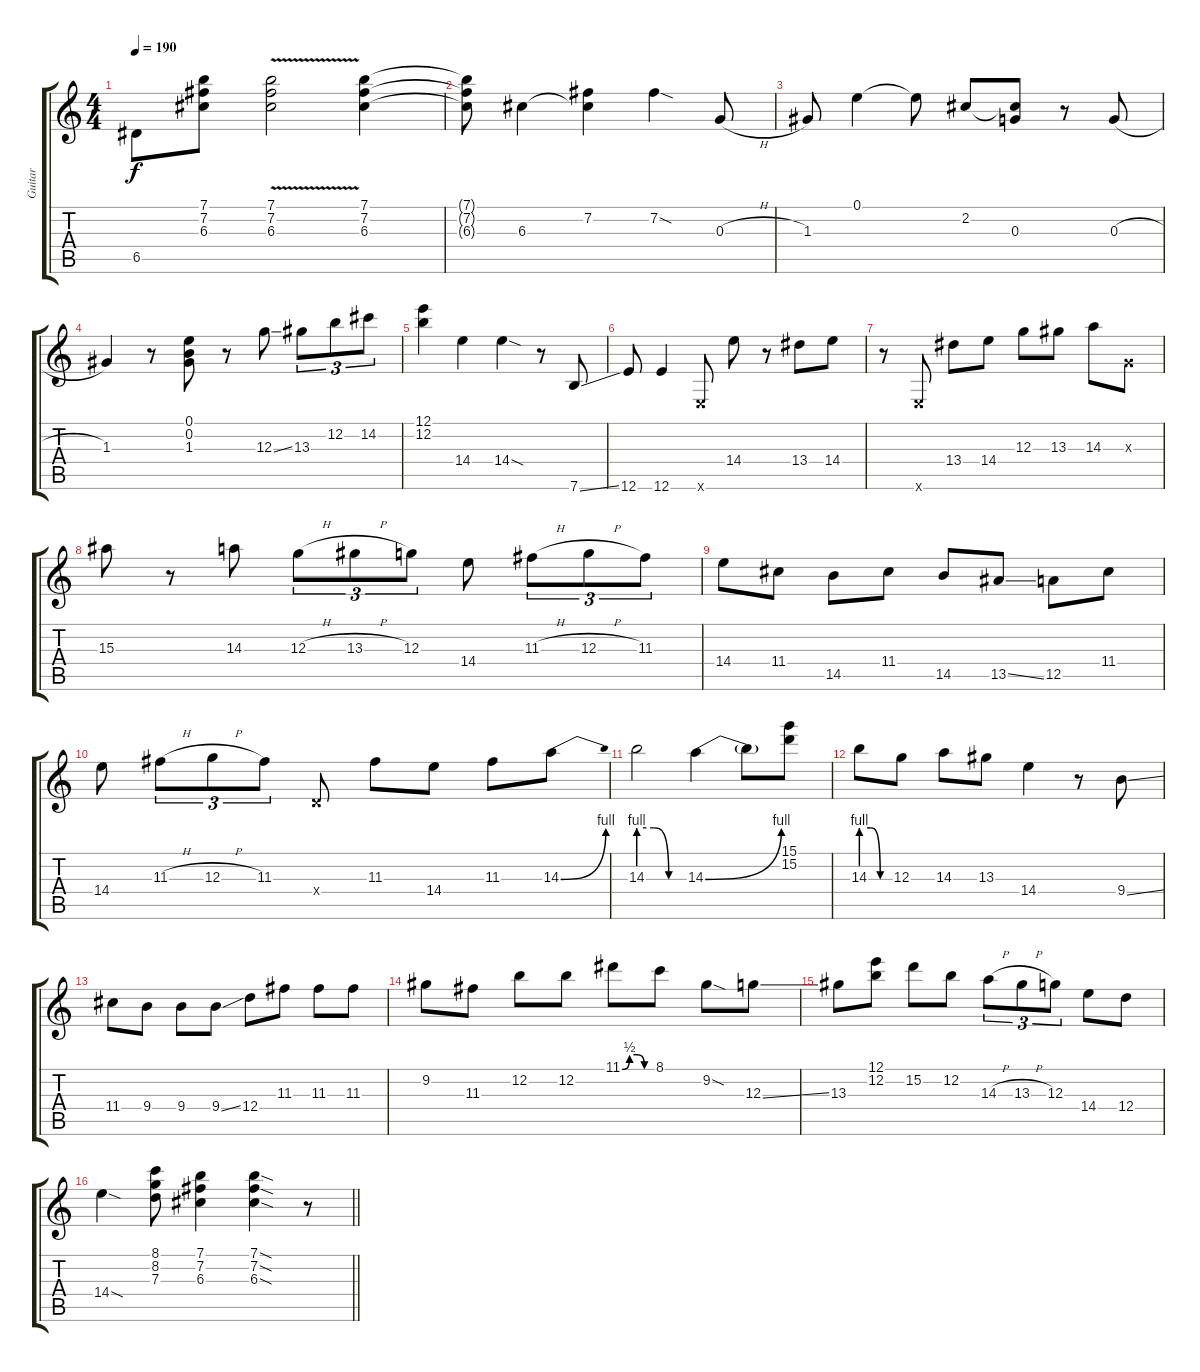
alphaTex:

\track ("Guitar" "Guitar") {instrument electricguitarjazz}
\staff {score tabs}
\tuning (E4 B3 G3 D3 A2 E2) {hide}
\ts (4 4)
\tempo 190
\clef g2
\ks c
6.5.8{dy f} (7.1 7.2 6.3).8 (7.1{v} 7.2{v} 6.3{v}).2 (7.1 7.2 6.3).4 |
(7.1{t} 7.2{t} 6.3{t}).8 6.3.4 (7.2 6.3{t}).4 7.2{sod}.4 0.3{h}.8 |
1.3.8 0.1.4 0.1{t}.8 2.2.8 (2.2{t} 0.3).8 r.8 0.3{h}.8 |
1.3.4 r.8 (0.1 0.2 1.3).8 r.8 12.3{ss}.8 13.3.8{tu (3 2)} 12.2.8{tu (3 2)} 14.2.8{tu (3 2)} |
(12.1 12.2).4 14.4.4 14.4{sod}.4 r.8 7.6{ss}.8 |
12.6.8 12.6.4 0.6{x}.8 14.4.8 r.8 13.4.8 14.4.8 |
r.8 0.6{x}.8 13.4.8 14.4.8 12.3.8 13.3.8 14.3.8 0.3{x}.8 |
15.3.8 r.8 14.3.8 12.3{h}.8{tu (3 2)} 13.3{h}.8{tu (3 2)} 12.3.8{tu (3 2)} 14.4.8 11.3{h}.8{tu (3 2)} 12.3{h}.8{tu (3 2)} 11.3.8{tu (3 2)} |
14.4.8 11.4.8 14.5.8 11.4.8 14.5.8 13.5{ss}.8 12.5.8 11.4.8 |
14.4.8 11.3{h}.8{tu (3 2)} 12.3{h}.8{tu (3 2)} 11.3.8{tu (3 2)} 0.4{x}.8 11.3.8 14.4.8 11.3.8 14.3{be (bend 0 0 60 4)}.8 |
14.3{be (custom 0 4 20 4 40 0 60 0)}.2 14.3{be (bend 0 0 60 4)}.4 14.3{t}.8 (15.1 15.2).8 |
14.3{be (custom 0 4 20 4 40 0 60 0)}.8 12.3.8 14.3.8 13.3.8 14.4.4 r.8 9.4{ss}.8 |
11.4.8 9.4.8 9.4.8 9.4{ss}.8 12.4.8 11.3.8 11.3.8 11.3.8 |
9.2.8 11.3.8 12.2.8 12.2.8 11.1{be (custom 0 0 15 2 30 2 45 0 60 0)}.8 8.1.8 9.2{sod}.8 12.3{ss}.8 |
13.3.8 (12.1 12.2).8 15.2.8 12.2.8 14.3{h}.8{tu (3 2)} 13.3{h}.8{tu (3 2)} 12.3.8{tu (3 2)} 14.4.8 12.4.8 |
\barLineRight lightlight
14.4{sod}.4 (8.1 8.2 7.3).8 (7.1 7.2 6.3).4 (7.1{sod} 7.2{sod} 6.3{sod}).4 r.8
